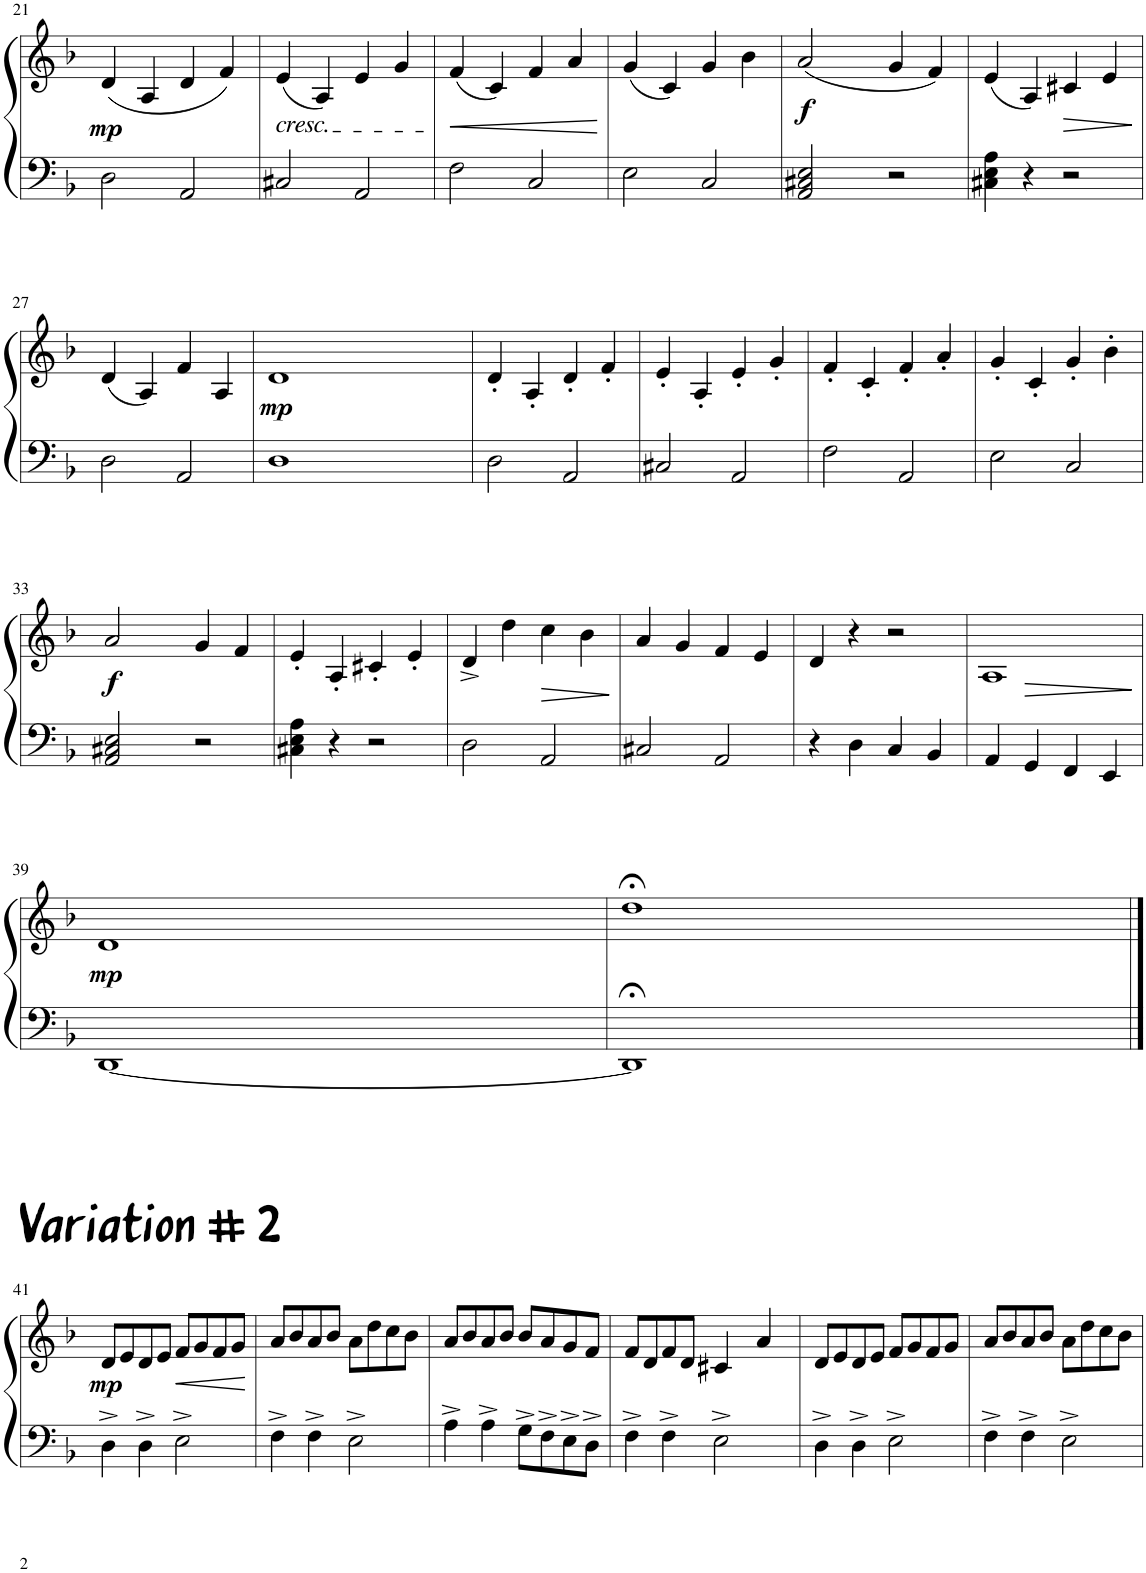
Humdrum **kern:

**kern	**kern	**dynam
*part1	*part1	*part1
*staff2	*staff1	*staff1/2
*I"Piano	*	*
*I'Pno.	*	*
!!LO:PB:g=z
*clefF4	*clefG2	*
*k[b-]	*k[b-]	*
*M4/4	*M4/4	*
=21	=21	=21
!	!	!LO:DY:a=2
2D\	(4d/	mp
.	4A/	.
2AA/	4d/	.
.	4f/)	.
=22	=22	=22
!LO:TX:a:i:t=cresc.	!	!
2C#X/	(4e/	.
.	4A/)	.
2AA/	4e/	.
.	4g/	.
=23	=23	=23
2F\	(4f/	.
.	4c/)	.
2C/	4f/	.
.	4a/	.
=24	=24	=24
2E\	(4g/	.
.	4c/)	.
2C/	4g/	.
.	4b-\	.
=25	=25	=25
!	!	!LO:DY:a=2
2AA/ 2C#X/ 2E/	(2a/	f
2r	4g/	.
.	4f/)	.
=26	=26	=26
4C#X\ 4E\ 4A\	(4e/	.
4r	4A/)	.
2r	4c#X/	.
.	4e/	.
!!LO:LB:g=z
=27	=27	=27
2D\	(4d/	.
.	4A/)	.
2AA/	4f/	.
.	4A/	.
=28	=28	=28
!	!	!LO:DY:b
1D	1d	mp
=29	=29	=29
2D\	4d'/	.
.	4A'/	.
2AA/	4d'/	.
.	4f'/	.
=30	=30	=30
2C#X/	4e'/	.
.	4A'/	.
2AA/	4e'/	.
.	4g'/	.
=31	=31	=31
2F\	4f'/	.
.	4c'/	.
2AA/	4f'/	.
.	4a'/	.
=32	=32	=32
2E\	4g'/	.
.	4c'/	.
2C/	4g'/	.
.	4b-'\	.
!!LO:LB:g=z
=33	=33	=33
!	!	!LO:DY:b
2AA/ 2C#X/ 2E/	2a/	f
2r	4g/	.
.	4f/	.
=34	=34	=34
4C#X\ 4E\ 4A\	4e'/	.
4r	4A'/	.
2r	4c#X'/	.
.	4e'/	.
=35	=35	=35
2D\	4d^/	.
.	4dd\	.
!	!	!LO:HP:b
2AA/	4cc\	>
.	4b-\	.
.	.	]
=36	=36	=36
2C#X/	4a/	.
.	4g/	.
2AA/	4f/	.
.	4e/	.
=37	=37	=37
4r	4d/	.
4D\	4r	.
4C/	2r	.
4BB-/	.	.
=38	=38	=38
4AA/	1A	.
4GG/	.	.
4FF/	.	.
4EE/	.	.
!!LO:LB:g=z
=39	=39	=39
!	!	!LO:DY:a=2
[1DD	1d	mp
=40	=40	=40
1DD;<]	1dd;<	.
!!LO:LB:g=z
==41	==41	==41
!	!LO:TX:a:t=Variation # 2	!
!LO:TX:a:t=Variation # 2	!	!
!	!	!LO:DY:b
4D^\	8d/L	mp
.	8e/	.
4D^\	8d/	.
.	8e/J	.
2E^\	8f/L	.
.	8g/	.
.	8f/	.
.	8g/J	.
=42	=42	=42
4F^\	8a/L	.
.	8b-/	.
4F^\	8a/	.
.	8b-/J	.
2E^\	8a\L	.
.	8dd\	.
.	8cc\	.
.	8b-\J	.
=43	=43	=43
4A^\	8a/L	.
.	8b-/	.
4A^\	8a/	.
.	8b-/J	.
8G^\L	8b-/L	.
8F^\	8a/	.
8E^\	8g/	.
8D^\J	8f/J	.
=44	=44	=44
4F^\	8f/L	.
.	8d/	.
4F^\	8f/	.
.	8d/J	.
2E^\	4c#X/	.
.	4a/	.
=45	=45	=45
4D^\	8d/L	.
.	8e/	.
4D^\	8d/	.
.	8e/J	.
2E^\	8f/L	.
.	8g/	.
.	8f/	.
.	8g/J	.
=46	=46	=46
4F^\	8a/L	.
.	8b-/	.
4F^\	8a/	.
.	8b-/J	.
2E^\	8a\L	.
.	8dd\	.
.	8cc\	.
.	8b-\J	.
=	=	=
*-	*-	*-
